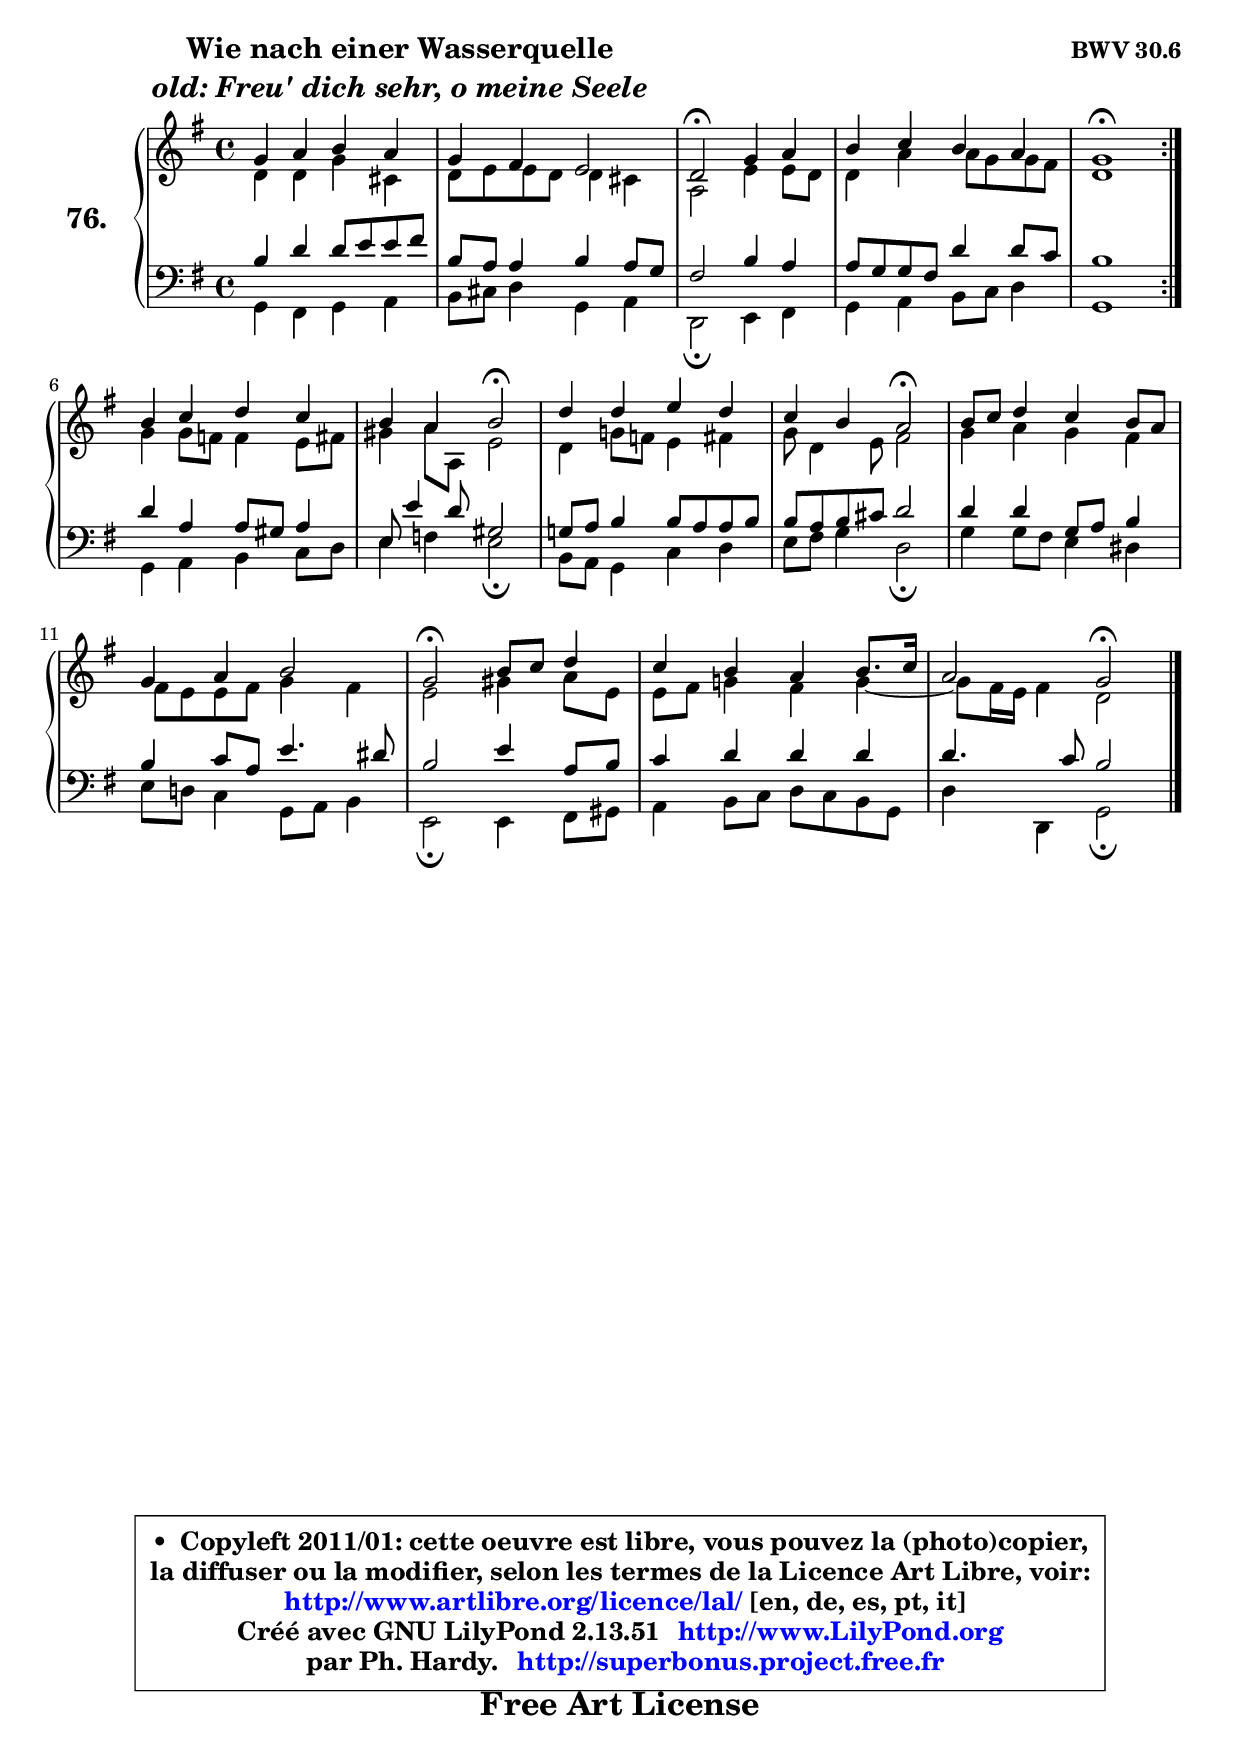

\version "2.13.51"

    \paper {
%	system-system-spacing #'padding = #0.1
%	score-system-spacing #'padding = #0.1
%	ragged-bottom = ##f
%	ragged-last-bottom = ##f
	}

    \header {
      opus = \markup { \bold "BWV 30.6" }
      piece = \markup { \hspace #9 \fontsize #2 \bold \column \center-align { \line { "Wie nach einer Wasserquelle" }
                     \line { \italic "old: Freu' dich sehr, o meine Seele" }
                 } }
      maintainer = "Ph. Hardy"
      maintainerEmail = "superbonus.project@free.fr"
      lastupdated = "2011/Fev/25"
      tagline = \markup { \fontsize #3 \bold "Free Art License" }
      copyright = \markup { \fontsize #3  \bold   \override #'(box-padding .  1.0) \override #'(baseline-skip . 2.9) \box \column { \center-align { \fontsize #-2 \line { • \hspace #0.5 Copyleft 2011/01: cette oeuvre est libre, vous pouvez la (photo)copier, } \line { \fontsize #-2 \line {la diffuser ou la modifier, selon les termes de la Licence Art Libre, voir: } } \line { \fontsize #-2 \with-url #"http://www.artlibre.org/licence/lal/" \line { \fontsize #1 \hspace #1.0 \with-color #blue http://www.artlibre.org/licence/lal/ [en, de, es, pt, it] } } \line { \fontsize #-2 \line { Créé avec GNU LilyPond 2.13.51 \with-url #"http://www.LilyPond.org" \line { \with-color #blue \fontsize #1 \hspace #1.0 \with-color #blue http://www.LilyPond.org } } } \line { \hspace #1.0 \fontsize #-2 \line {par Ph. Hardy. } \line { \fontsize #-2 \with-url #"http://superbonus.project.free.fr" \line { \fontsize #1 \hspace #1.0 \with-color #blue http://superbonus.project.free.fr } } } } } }

	  }

  guidemidi = {
	\repeat volta 2 {
        R1 |
        R1 |
        \tempo 4 = 34 r2 \tempo 4 = 78 r2 |
        R1 |
        \tempo 4 = 34 r1 \tempo 4 = 78 | } %fin du repeat
        R1 |
        r2 \tempo 4 = 34 r2 \tempo 4 = 78 |
        R1 |
        r2 \tempo 4 = 34 r2 \tempo 4 = 78 |
        R1 |
        R1 |
        \tempo 4 = 34 r2 \tempo 4 = 78 r2 |
        R1 |
        r2 \tempo 4 = 34 r2 | 
	}

  upper = {
	\time 4/4
	\key g \major
	\clef treble
	\voiceOne
	<< { 
	% SOPRANO
	\set Voice.midiInstrument = "acoustic grand"
	\relative c'' {
	\repeat volta 2 {
        g4 a b a |
        g4 fis e2 |
        d2\fermata g4 a |
        b4 c b a |
        g1\fermata | } %fin du repeat
\break
        b4 c d c |
        b4 a b2\fermata |
        d4 d e d |
        c4 b a2\fermata |
        b8 c d4 c b8 a |
        g4 a b2 |
        g2\fermata b8 c d4 |
        c4 b a b8. c16 |
        a2 g2\fermata |
        \bar "|."
	} % fin de relative
	}

	\context Voice="1" { \voiceTwo 
	% ALTO
	\set Voice.midiInstrument = "acoustic grand"
	\relative c' {
	\repeat volta 2 {
        d4 d g cis, |
        d8 e e d d4 cis |
        a2 e'4 e8 d |
        d4 a' a8 g g fis |
        d1 | } %fin du repeat
        g4 g8 f f4 e8 fis |
        gis4 a8 a, e'2 |
        d4 g!8 f e4 fis |
        g8 d4 e8 fis2 |
        g4 a g fis |
        fis8 e e fis g4 fis |
        e2 gis4 a8 e |
        e8 fis g!4 fis g4 ~  |
        g8 fis16 e fis4 d2 |
        \bar "|."
	} % fin de relative
	\oneVoice
	} >>
	}

    lower = {
	\time 4/4
	\key g \major
	\clef bass
	\voiceOne
	<< { 
	% TENOR
	\set Voice.midiInstrument = "acoustic grand"
	\relative c' {
	\repeat volta 2 {
        b4 d d8 e e fis |
        b,8 a a4 b a8 g |
        fis2 b4 a |
        a8 g g fis d'4 d8 c |
        b1 | } %fin du repeat
        d4 a a8 gis a4 |
        e8 e'4 d8 gis,2 |
        g!8 a b4 b8 a a b |
        b8 a b cis d2 |
        d4 d g,8 a b4 |
        b4 c8 a e'4. dis8 |
        b2 e4 a,8 b |
        c4 d d d |
        d4. c8 b2 |
        \bar "|."
	} % fin de relative
	}
	\context Voice="1" { \voiceTwo 
	% BASS
	\set Voice.midiInstrument = "acoustic grand"
	\relative c {
	\repeat volta 2 {
        g4 fis g a |
        b8 cis d4 g, a |
        d,2\fermata e4 fis |
        g a b8 c d4 |
        g,1 | } %fin du repeat
        g4 a b c8 d |
        e4 f e2\fermata |
        b8 a g4 c d |
        e8 fis g4 d2\fermata |
        g4 g8 fis e4 dis |
        e8 d! c4 g8 a b4 |
        e,2\fermata e4 fis8 gis |
        a4 b8 c d c b g |
        d'4 d, g2\fermata |
        \bar "|."
	} % fin de relative
	\oneVoice
	} >>
	}


    \score { 

	\new PianoStaff <<
	\set PianoStaff.instrumentName = \markup { \bold \huge "76." }
	\new Staff = "upper" \upper
	\new Staff = "lower" \lower
	>>

    \layout {
%	ragged-last = ##f
	   }

         } % fin de score

  \score {
    \unfoldRepeats { << \guidemidi \upper \lower >> }
    \midi {
    \context {
     \Staff
      \remove "Staff_performer"
               }

     \context {
      \Voice
       \consists "Staff_performer"
                }

     \context { 
      \Score
      tempoWholesPerMinute = #(ly:make-moment 78 4)
		}
	    }
	}

